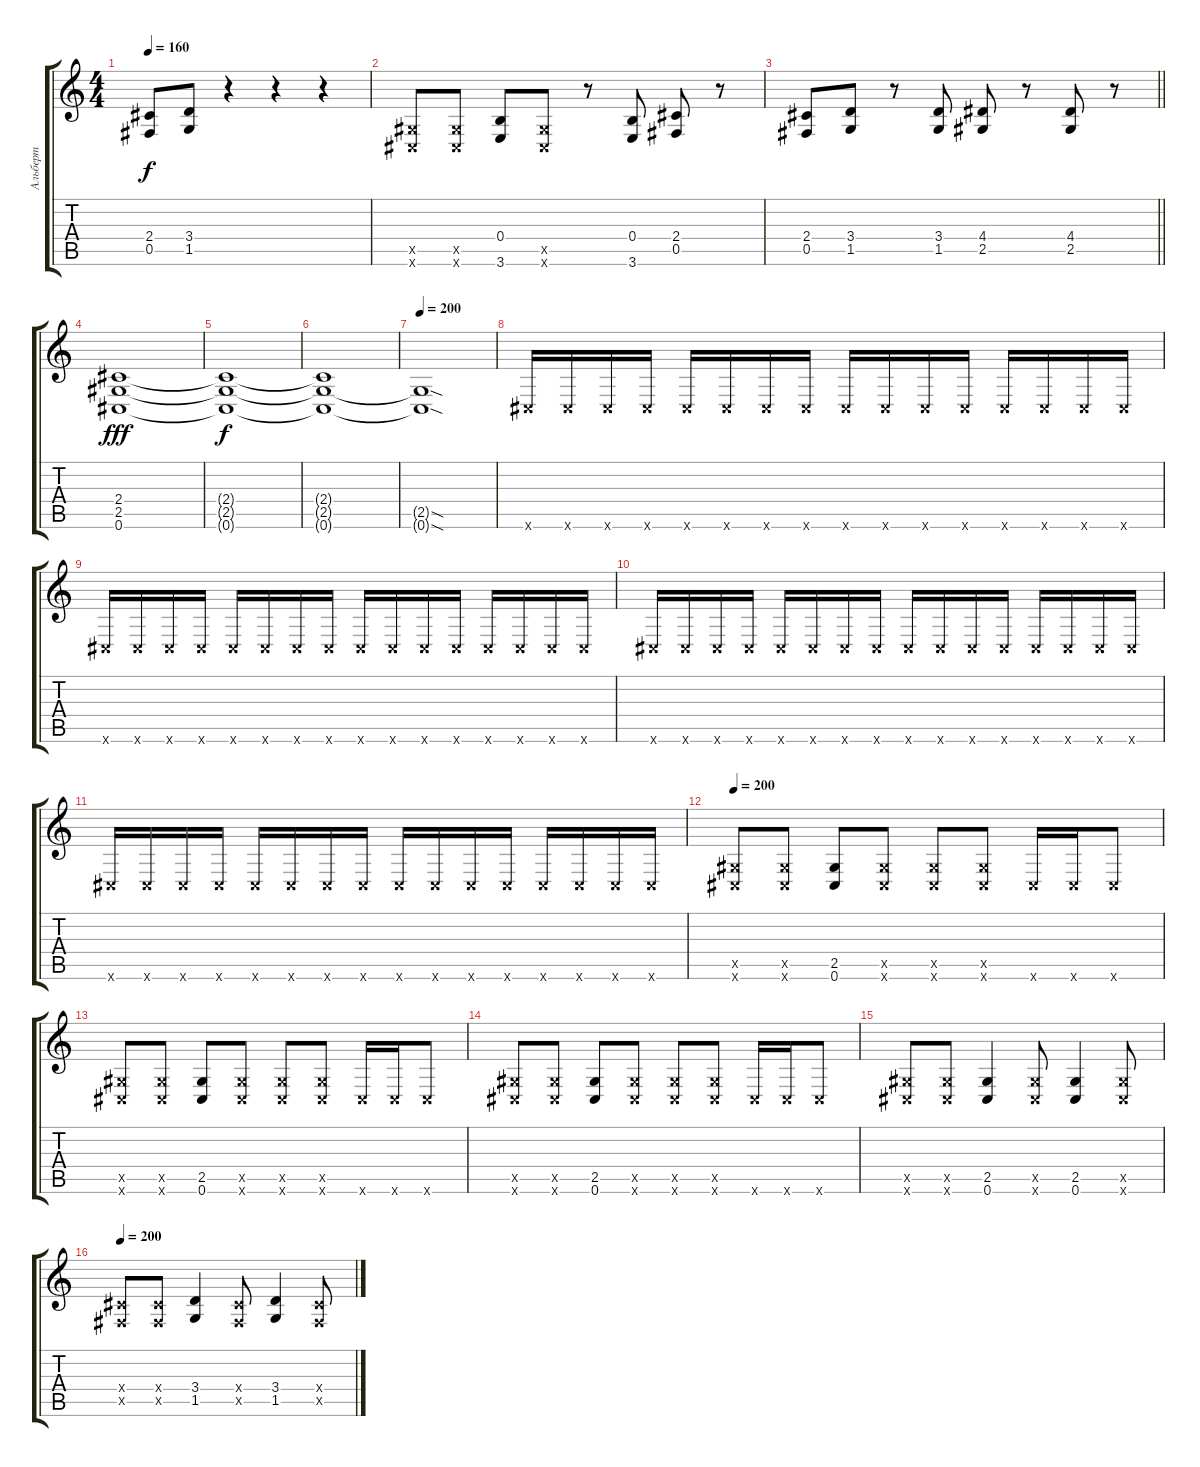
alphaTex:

\track ("Альберт" "Альберт") {instrument distortionguitar}
\staff {score tabs}
\tuning (Db4 Ab3 E3 B2 Gb2 Db2) {hide}
\ts (4 4)
\tempo 160
\clef g2
\ks c
(2.4 0.5).8{dy f} (3.4 1.5).8 r.4 r.4 r.4 |
(2.5{x} 0.6{x}).8 (2.5{x} 0.6{x}).8 (0.4 3.6).8 (2.5{x} 0.6{x}).8 r.8 (0.4 3.6).8 (2.4 0.5).8 r.8 |
\barLineRight lightlight
(2.4 0.5).8 (3.4 1.5).8 r.8 (3.4 1.5).8 (4.4 2.5).8 r.8 (4.4 2.5).8 r.8 |
(2.4 2.5 0.6).1{dy fff} |
(2.4{t} 2.5{t} 0.6{t}).1{dy f} |
(2.4{t} 2.5{t} 0.6{t}).1 |
\tempo 200
(2.5{sod t} 0.6{sod t}).1 |
0.6{x}.16 0.6{x}.16 0.6{x}.16 0.6{x}.16 0.6{x}.16 0.6{x}.16 0.6{x}.16 0.6{x}.16 0.6{x}.16 0.6{x}.16 0.6{x}.16 0.6{x}.16 0.6{x}.16 0.6{x}.16 0.6{x}.16 0.6{x}.16 |
0.6{x}.16 0.6{x}.16 0.6{x}.16 0.6{x}.16 0.6{x}.16 0.6{x}.16 0.6{x}.16 0.6{x}.16 0.6{x}.16 0.6{x}.16 0.6{x}.16 0.6{x}.16 0.6{x}.16 0.6{x}.16 0.6{x}.16 0.6{x}.16 |
0.6{x}.16 0.6{x}.16 0.6{x}.16 0.6{x}.16 0.6{x}.16 0.6{x}.16 0.6{x}.16 0.6{x}.16 0.6{x}.16 0.6{x}.16 0.6{x}.16 0.6{x}.16 0.6{x}.16 0.6{x}.16 0.6{x}.16 0.6{x}.16 |
0.6{x}.16 0.6{x}.16 0.6{x}.16 0.6{x}.16 0.6{x}.16 0.6{x}.16 0.6{x}.16 0.6{x}.16 0.6{x}.16 0.6{x}.16 0.6{x}.16 0.6{x}.16 0.6{x}.16 0.6{x}.16 0.6{x}.16 0.6{x}.16 |
\tempo 200
(2.5{x} 0.6{x}).8 (2.5{x} 0.6{x}).8 (2.5 0.6).8 (2.5{x} 0.6{x}).8 (2.5{x} 0.6{x}).8 (2.5{x} 0.6{x}).8 0.6{x}.16 0.6{x}.16 0.6{x}.8 |
(2.5{x} 0.6{x}).8 (2.5{x} 0.6{x}).8 (2.5 0.6).8 (2.5{x} 0.6{x}).8 (2.5{x} 0.6{x}).8 (2.5{x} 0.6{x}).8 0.6{x}.16 0.6{x}.16 0.6{x}.8 |
(2.5{x} 0.6{x}).8 (2.5{x} 0.6{x}).8 (2.5 0.6).8 (2.5{x} 0.6{x}).8 (2.5{x} 0.6{x}).8 (2.5{x} 0.6{x}).8 0.6{x}.16 0.6{x}.16 0.6{x}.8 |
(2.5{x} 0.6{x}).8 (2.5{x} 0.6{x}).8 (2.5 0.6).4 (2.5{x} 0.6{x}).8 (2.5 0.6).4 (2.5{x} 0.6{x}).8 |
\tempo 200
(2.4{x} 0.5{x}).8 (2.4{x} 0.5{x}).8 (3.4 1.5).4 (2.4{x} 0.5{x}).8 (3.4 1.5).4 (2.4{x} 0.5{x}).8
